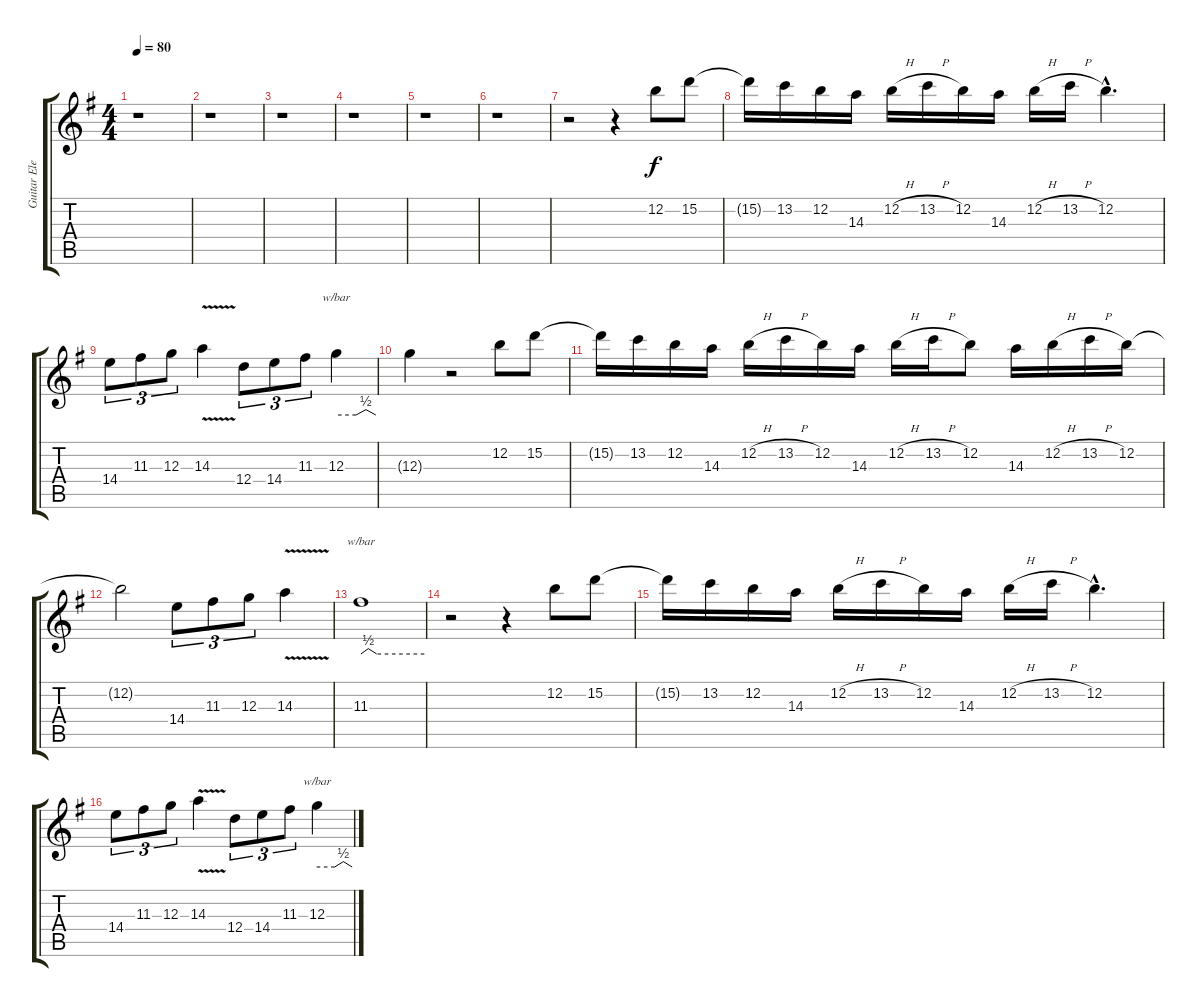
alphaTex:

\track ("Guitar Elec." "Guitar Ele") {instrument electricguitarjazz}
\staff {score tabs}
\tuning (E4 B3 G3 D3 A2 E2) {hide}
\ts (4 4)
\tempo 80
\clef g2
\ks g
r.1{dy f} |
r.1 |
r.1 |
r.1 |
r.1 |
r.1 |
r.2 r.4 12.2.8 15.2.8 |
15.2{t}.16 13.2.16 12.2.16 14.3.16 12.2{h}.16 13.2{h}.16 12.2.16 14.3.16 12.2{h}.16 13.2{h}.16 12.2{hac}.4{d} |
14.4.8{tu (3 2)} 11.3.8{tu (3 2)} 12.3.8{tu (3 2)} 14.3{v}.4 12.4.8{tu (3 2)} 14.4.8{tu (3 2)} 11.3.8{tu (3 2)} 12.3.4{tbe (custom default 0 0 30 0 45 2 60 0)} |
12.3{t}.4 r.2 12.2.8 15.2.8 |
15.2{t}.16 13.2.16 12.2.16 14.3.16 12.2{h}.16 13.2{h}.16 12.2.16 14.3.16 12.2{h}.16 13.2{h}.16 12.2.8 14.3.16 12.2{h}.16 13.2{h}.16 12.2.16 |
12.2{t}.2 14.4.8{tu (3 2)} 11.3.8{tu (3 2)} 12.3.8{tu (3 2)} 14.3{v}.4 |
11.3.1{tbe (custom default 0 0 7 2 15 0 60 0)} |
r.2 r.4 12.2.8 15.2.8 |
15.2{t}.16 13.2.16 12.2.16 14.3.16 12.2{h}.16 13.2{h}.16 12.2.16 14.3.16 12.2{h}.16 13.2{h}.16 12.2{hac}.4{d} |
14.4.8{tu (3 2)} 11.3.8{tu (3 2)} 12.3.8{tu (3 2)} 14.3{v}.4 12.4.8{tu (3 2)} 14.4.8{tu (3 2)} 11.3.8{tu (3 2)} 12.3.4{tbe (custom default 0 0 30 0 45 2 60 0)}
